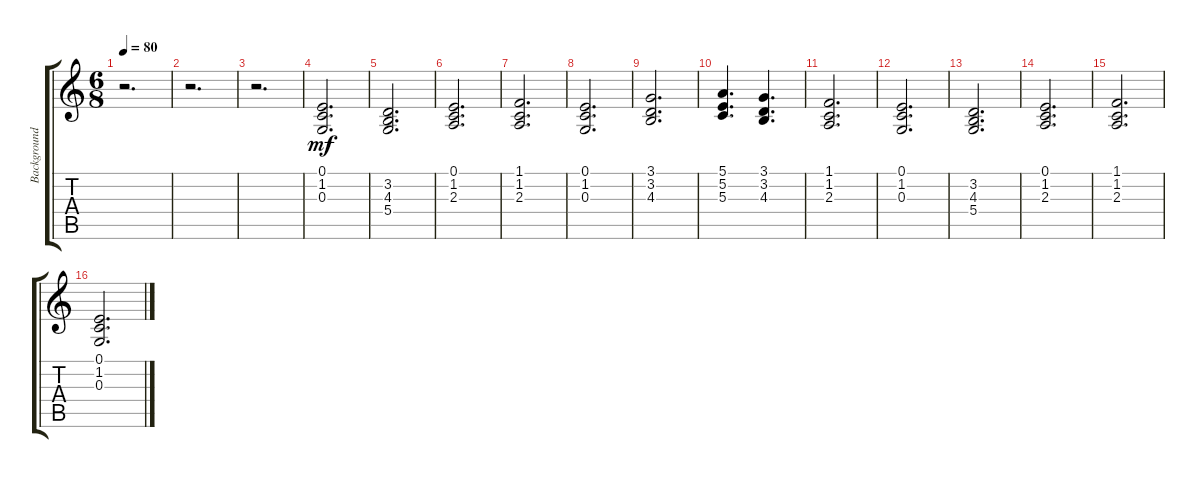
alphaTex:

\track ("Background" "Background") {instrument pad2warm}
\staff {score tabs}
\tuning (E4 B3 G3 D3 A2 E2) {hide}
\ts (6 8)
\tempo 80
\clef g2
\ks c
r.2{d dy mf} |
r.2{d} |
r.2{d} |
(0.1 1.2 0.3).2{d} |
(3.2 4.3 5.4).2{d} |
(0.1 1.2 2.3).2{d} |
(1.1 1.2 2.3).2{d} |
(0.1 1.2 0.3).2{d} |
(3.1 3.2 4.3).2{d} |
(5.1 5.2 5.3).4{d} (3.1 3.2 4.3).4{d} |
(1.1 1.2 2.3).2{d} |
(0.1 1.2 0.3).2{d} |
(3.2 4.3 5.4).2{d} |
(0.1 1.2 2.3).2{d} |
(1.1 1.2 2.3).2{d} |
(0.1 1.2 0.3).2{d}
